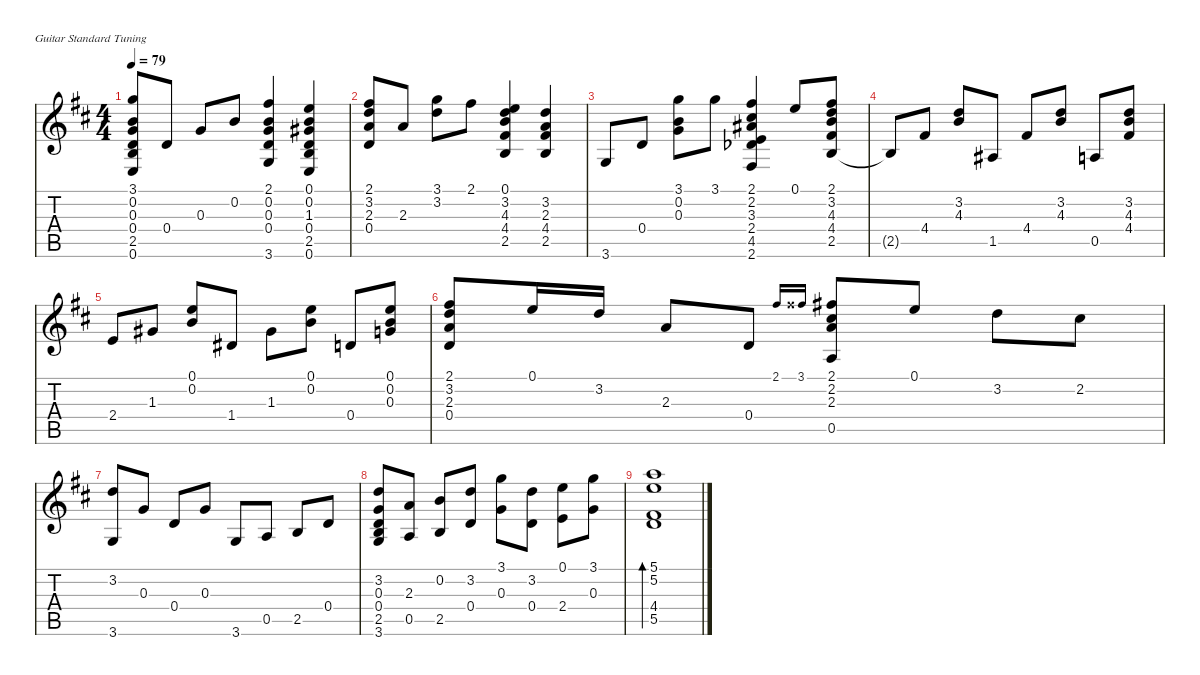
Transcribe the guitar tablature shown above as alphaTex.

\defaultSystemsLayout 4
\hideDynamics
\bracketExtendMode nobrackets
\singleTrackTrackNamePolicy hidden
\multiTrackTrackNamePolicy hidden
\firstSystemTrackNameOrientation horizontal
\otherSystemsTrackNameOrientation horizontal
\extendBarLines
\chordDiagramsInScore
\track ("Nylon Guitar" "N-Gt") {instrument acousticguitarnylon}
\staff {score tabs}
\tuning (E4 B3 G3 D3 A2 E2)
\ts (4 4)
\tempo 79
\clef g2
\ks d
(3.1{acc forcenatural} 0.6{acc forcenatural} 2.5{acc forcenatural} 0.4{acc forcenatural} 0.3{acc forcenatural} 0.2{acc forcenatural}).8{dy mf beam Up} 0.4{acc forcenatural}.8{beam Up} 0.3{acc forcenatural}.8{beam Up} 0.2{acc forcenatural}.8{beam Up} (2.1{acc #} 0.2{acc forcenatural} 0.3{acc forcenatural} 0.4{acc forcenatural} 3.6{acc forcenatural}).4{beam Up} (0.1{acc forcenatural} 0.2{acc forcenatural} 1.3{acc #} 0.4{acc forcenatural} 2.5{acc forcenatural} 0.6{acc forcenatural}).4{beam Up} |
(2.1{acc #} 3.2{acc forcenatural} 2.3{acc forcenatural} 0.4{acc forcenatural}).8{beam Up} 2.3{acc forcenatural}.8{beam Up} (3.1{acc forcenatural} 3.2{acc forcenatural}).8{beam Down} 2.1{acc #}.8{beam Down} (0.1{acc forcenatural} 3.2{acc forcenatural} 4.3{acc forcenatural} 4.4{acc #} 2.5{acc forcenatural}).4{beam Up} (3.2{acc forcenatural} 2.3{acc forcenatural} 4.4{acc #} 2.5{acc forcenatural}).4{beam Up} |
3.6{acc forcenatural}.8{beam Up} 0.4{acc forcenatural}.8{beam Up} (3.1{acc forcenatural} 0.2{acc forcenatural} 0.3{acc forcenatural}).8{beam Down} 3.1{acc forcenatural}.8{beam Down} (2.1{acc #} 2.2{acc #} 3.3{acc #} 2.4{acc forcenatural} 4.5{acc b} 2.6{acc #}).4{beam Up} 0.1{acc forcenatural}.8{beam Up} (2.1{acc #} 3.2{acc forcenatural} 4.3{acc forcenatural} 4.4{acc #} 2.5{acc forcenatural}).8{beam Up} |
2.5{t acc forcenatural}.8{beam Up} 4.4{acc #}.8{beam Up} (4.3{acc forcenatural} 3.2{acc forcenatural}).8{beam Up} 1.5{acc #}.8{beam Up} 4.4{acc #}.8{beam Up} (3.2{acc forcenatural} 4.3{acc forcenatural}).8{beam Up} 0.5{acc forcenatural}.8{beam Up} (4.4{acc #} 4.3{acc forcenatural} 3.2{acc forcenatural}).8{beam Up} |
2.4{acc forcenatural}.8{beam Up} 1.3{acc #}.8{beam Up} (0.2{acc forcenatural} 0.1{acc forcenatural}).8{beam Up} 1.4{acc #}.8{beam Up} 1.3{acc #}.8{beam Down} (0.2{acc forcenatural} 0.1{acc forcenatural}).8{beam Down} 0.4{acc forcenatural}.8{beam Up} (0.3{acc forcenatural} 0.2{acc forcenatural} 0.1{acc forcenatural}).8{beam Up} |
(2.1{acc #} 3.2{acc forcenatural} 2.3{acc forcenatural} 0.4{acc forcenatural}).8{beam Up} 0.1{acc forcenatural}.16{beam Up} 3.2{acc forcenatural}.16{beam Up} 2.3{acc forcenatural}.8{beam Up} 0.4{acc forcenatural}.8{beam Up} 2.1{acc #}.16{gr onbeat beam Up} 3.1{acc x}.16{gr onbeat beam Up} (2.1{acc #} 2.2{acc #} 2.3{acc forcenatural} 0.5{acc forcenatural}).8{beam Up} 0.1{acc forcenatural}.8{beam Up} 3.2{acc forcenatural}.8{beam Down} 2.2{acc #}.8{beam Down} |
(3.2{acc forcenatural} 3.6{acc forcenatural}).8{beam Up} 0.3{acc forcenatural}.8{beam Up} 0.4{acc forcenatural}.8{beam Up} 0.3{acc forcenatural}.8{beam Up} 3.6{acc forcenatural}.8{beam Up} 0.5{acc forcenatural}.8{beam Up} 2.5{acc forcenatural}.8{beam Up} 0.4{acc forcenatural}.8{beam Up} |
(3.2{acc forcenatural} 3.6{acc forcenatural} 2.5{acc forcenatural} 0.4{acc forcenatural} 0.3{acc forcenatural}).8{beam Up} (2.3{acc forcenatural} 0.5{acc forcenatural}).8{beam Up} (2.5{acc forcenatural} 0.2{acc forcenatural}).8{beam Up} (3.2{acc forcenatural} 0.4{acc forcenatural}).8{beam Up} (3.1{acc forcenatural} 0.3{acc forcenatural}).8{beam Down} (3.2{acc forcenatural} 0.4{acc forcenatural}).8{beam Down} (2.4{acc forcenatural} 0.1{acc forcenatural}).8{beam Down} (3.1{acc forcenatural} 0.3{acc forcenatural}).8{beam Down} |
(5.1{acc forcenatural} 5.2{acc forcenatural} 4.4{acc #} 5.5{acc forcenatural}).1{bd 352 beam Down}
